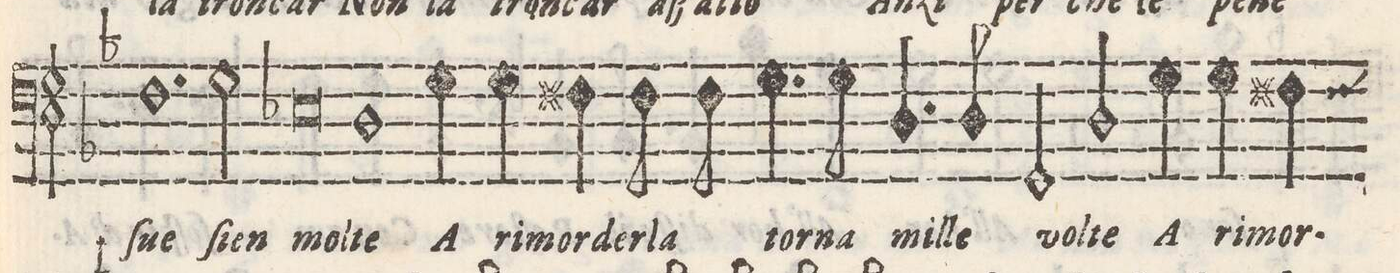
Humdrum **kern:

**kern	**text
*I"BASSO	*
*clefF4	*
*k[b-]	*
*met(C)	*
*M4/4	*
1.F	ſue
=51-	=51-
2G\	ſien
=52-	=52-
0E-X	mol-
=53-	=53-
=54-	=54-
1D	-te
=55-	=55-
4G\	A
4G\	ri-
4F#X\	-mor-
8F#\	-der-
8F#\	-la
=56-	=56-
4.G\	tor-
8G\	-na
4.D/	mi-
8D/	-lle
=57-	=57-
2GG/	vol-
2D/	-te
=58-	=58-
4G\	A
4G\	ri-
4F#X\	-mor-
*-	*-
